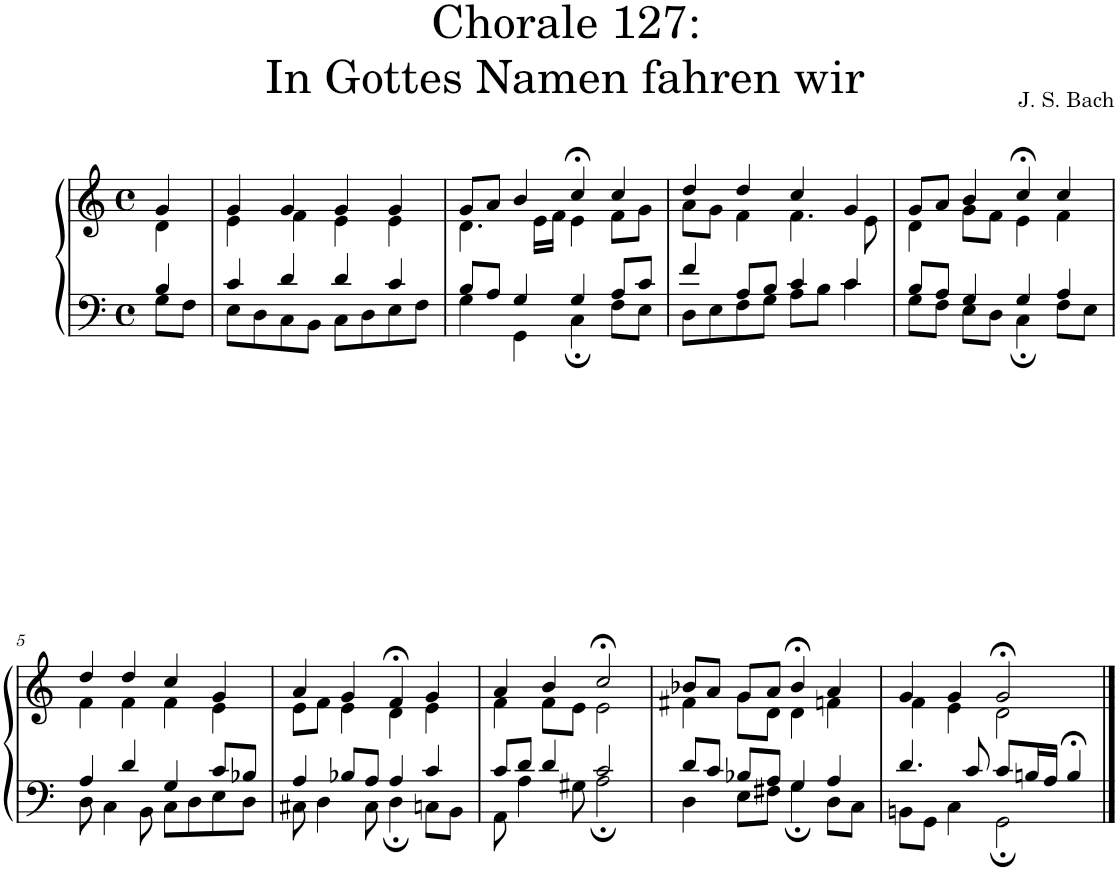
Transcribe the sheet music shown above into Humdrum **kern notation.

**kern	**kern
*part1	*part1
*staff2	*staff1
*I"S,A	*
*clefF4	*clefG2
*k[]	*k[]
*M4/4	*M4/4
*met(c)	*met(c)
=	=
*^	*^
4B/	8G\L	4g/	4d\
.	8F\J	.	.
=1	=1	=1	=1
4c/	8E\L	4g/	4e\
.	8D\	.	.
4d/	8C\	4g/	4f\
.	8BB\J	.	.
4d/	8C\L	4g/	4e\
.	8D\	.	.
4c/	8E\	4g/	4e\
.	8F\J	.	.
=2	=2	=2	=2
8B/L	4G\	8g/L	4.d\
8A/J	.	8a/J	.
4G/	4GG\	4b/	.
.	.	.	16e\LL
.	.	.	16f\JJ
4G/	4C;\	4cc;</	4e\
8A/L	8F\L	4cc/	8f\L
8c/J	8E\J	.	8g\J
=3	=3	=3	=3
4f/	8D\L	4dd/	8a\L
.	8E\	.	8g\J
8A/L	8F\	4dd/	4f\
8B/J	8G\J	.	.
4c/	8A\L	4cc/	4.f\
.	8B\J	.	.
4c/	4c\	4g/	.
.	.	.	8e\
=4	=4	=4	=4
8B/L	8G\L	8g/L	4d\
8A/J	8F\J	8a/J	.
4G/	8E\L	4b/	8g\L
.	8D\J	.	8f\J
4G/	4C;\	4cc;</	4e\
4A/	8F\L	4cc/	4f\
.	8E\J	.	.
!!LO:LB:g=z	!!
=5	=5	=5	=5
4A/	8D\	4dd/	4f\
.	4C\	.	.
4d/	.	4dd/	4f\
.	8BB\	.	.
4G/	8C\L	4cc/	4f\
.	8D\	.	.
8c/L	8E\	4g/	4e\
8B-X/J	8D\J	.	.
=6	=6	=6	=6
4A/	8C#X\	4a/	8e\L
.	4D\	.	8f\J
8B-X/L	.	4g/	4e\
8A/J	8C#\	.	.
4A/	4D;\	4f;</	4d\
4c/	8Cn\L	4g/	4e\
.	8BB\J	.	.
=7	=7	=7	=7
8c/L	8AA\	4a/	4f\
8d/J	4A\	.	.
4d/	.	4b/	8f\L
.	8G#X\	.	8e\J
2c/	2A;\	2cc;</	2e\
=8	=8	=8	=8
8d/L	4D\	8b-X/L	4f#X\
8c/J	.	8a/J	.
8B-X/L	8E\L	8g/L	8g\L
8A/J	8F#X\J	8a/J	8d\J
4G/	4G;\	4b-;</	4d\
4A/	8D\L	4a/	4fn\
.	8C\J	.	.
=9	=9	=9	=9
4.d/	8BBn\L	4g/	4f\
.	8GG\J	.	.
.	4C\	4g/	4e\
8c/	.	.	.
8c/L	2GG;\	2g;</	2d\
16Bn/L	.	.	.
16A/JJ	.	.	.
4B;</	.	.	.
*v	*v	*	*
*	*v	*v
==	==
*-	*-
